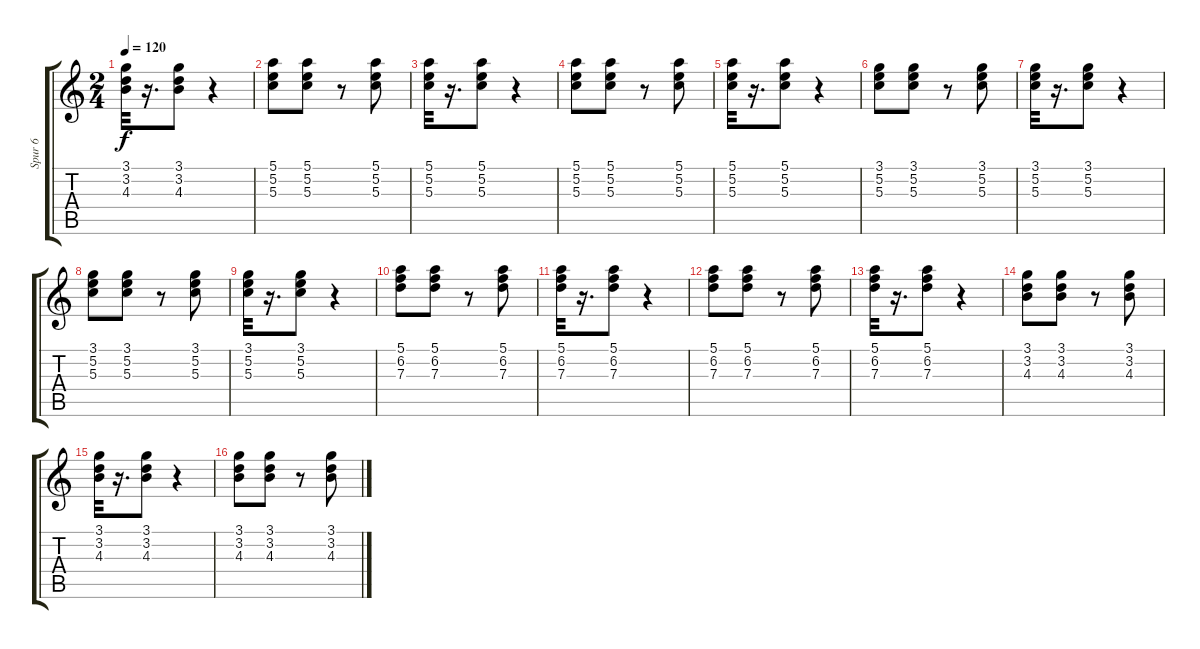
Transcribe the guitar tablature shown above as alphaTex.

\track ("Spur 6" "Spur 6") {instrument acousticguitarsteel}
\staff {score tabs}
\tuning (E4 B3 G3 D3 A2 E2) {hide}
\ts (2 4)
\tempo 120
\clef g2
\ks c
(3.1 3.2 4.3).32{dy f} r.16{d} (3.1 3.2 4.3).8 r.4 |
(5.1 5.2 5.3).8 (5.1 5.2 5.3).8 r.8 (5.1 5.2 5.3).8 |
(5.1 5.2 5.3).32 r.16{d} (5.1 5.2 5.3).8 r.4 |
(5.1 5.2 5.3).8 (5.1 5.2 5.3).8 r.8 (5.1 5.2 5.3).8 |
(5.1 5.2 5.3).32 r.16{d} (5.1 5.2 5.3).8 r.4 |
(3.1 5.2 5.3).8 (3.1 5.2 5.3).8 r.8 (3.1 5.2 5.3).8 |
(3.1 5.2 5.3).32 r.16{d} (3.1 5.2 5.3).8 r.4 |
(3.1 5.2 5.3).8 (3.1 5.2 5.3).8 r.8 (3.1 5.2 5.3).8 |
(3.1 5.2 5.3).32 r.16{d} (3.1 5.2 5.3).8 r.4 |
(5.1 6.2 7.3).8 (5.1 6.2 7.3).8 r.8 (5.1 6.2 7.3).8 |
(5.1 6.2 7.3).32 r.16{d} (5.1 6.2 7.3).8 r.4 |
(5.1 6.2 7.3).8 (5.1 6.2 7.3).8 r.8 (5.1 6.2 7.3).8 |
(5.1 6.2 7.3).32 r.16{d} (5.1 6.2 7.3).8 r.4 |
(3.1 3.2 4.3).8 (3.1 3.2 4.3).8 r.8 (3.1 3.2 4.3).8 |
(3.1 3.2 4.3).32 r.16{d} (3.1 3.2 4.3).8 r.4 |
(3.1 3.2 4.3).8 (3.1 3.2 4.3).8 r.8 (3.1 3.2 4.3).8
